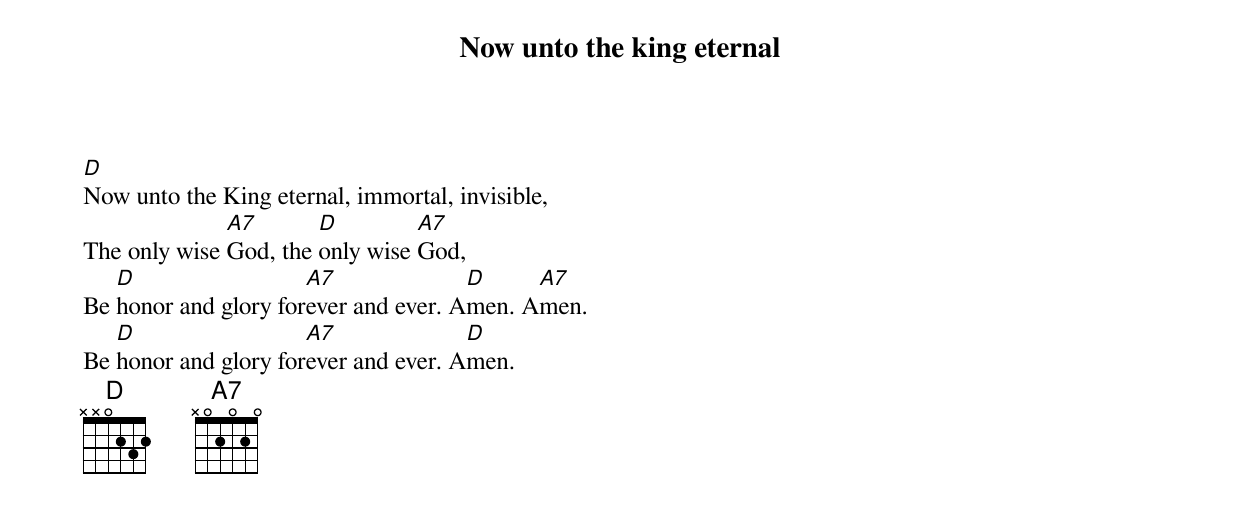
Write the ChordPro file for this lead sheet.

{title: Now unto the king eternal}

[D]Now unto the King eternal, immortal, invisible,
The only wise [A7]God, the [D]only wise [A7]God,
Be [D]honor and glory for[A7]ever and ever. A[D]men. A[A7]men.
Be [D]honor and glory for[A7]ever and ever. A[D]men.
